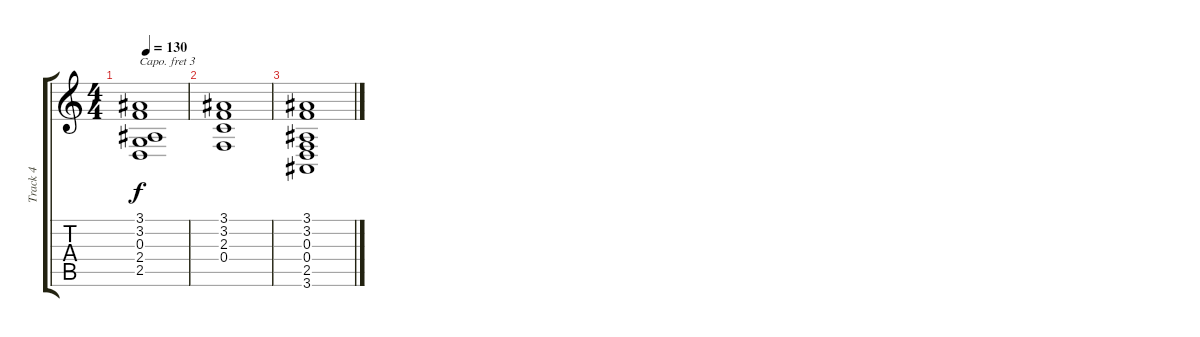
\track ("Track 4" "Track 4") {instrument synthstrings2}
\staff {score tabs}
\capo 3
\tuning (E4 B3 G3 D3 A2 E2) {hide}
\ts (4 4)
\tempo 130
\clef g2
\ks c
(3.1 3.2 0.3 2.4 2.5).1{dy f} |
(3.1 3.2 2.3 0.4).1 |
(3.1 3.2 0.3 0.4 2.5 3.6).1
